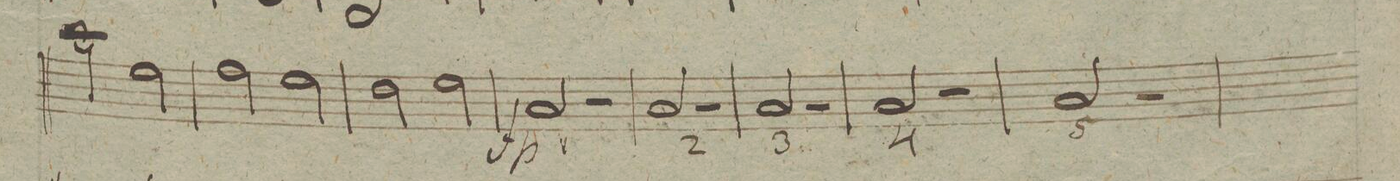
**kern	**fba	**dynam
*I"Organo	*	*
*clefF4	*	*
*k[]	*	*
*met(c|)	*	*
*M2/2	*	*
2c\	.	.
2G\	.	.
=186	=186	=186
2A\	.	.
2G\	.	.
=187	=187	=187
2F\	.	.
2G\	.	.
=188	=188	=188
2C/	.	fp
2r	.	.
=189	=189	=189
2C/	.	.
2r	.	.
=190	=190	=190
2C/	.	.
2r	.	.
=191	=191	=191
2C/	.	.
2r	.	.
=192	=192	=192
2C/	.	.
2r	.	.
=193	=193	=193
*-	*-	*-
